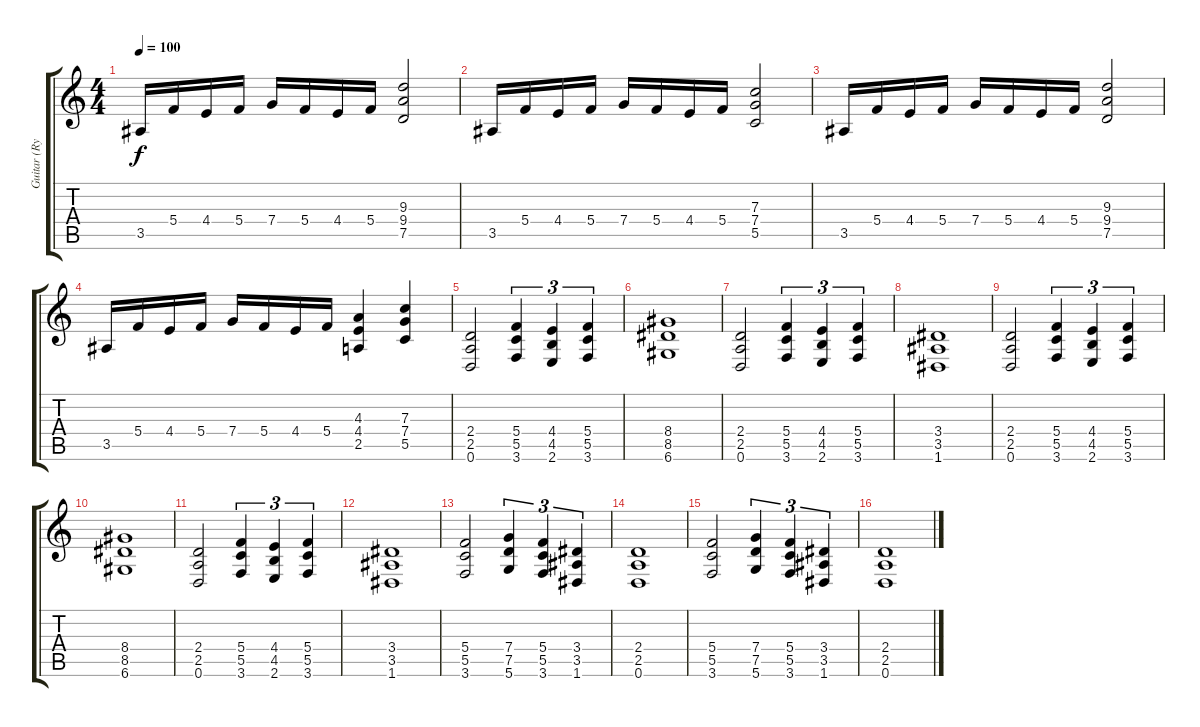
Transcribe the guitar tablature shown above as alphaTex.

\track ("Guitar (Rythm)" "Guitar (Ry") {instrument distortionguitar}
\staff {score tabs}
\tuning (D4 A3 F3 C3 G2 D2) {hide}
\ts (4 4)
\tempo 100
\clef g2
\ks c
3.5.16{dy f} 5.4.16 4.4.16 5.4.16 7.4.16 5.4.16 4.4.16 5.4.16 (9.3 9.4 7.5).2 |
3.5.16 5.4.16 4.4.16 5.4.16 7.4.16 5.4.16 4.4.16 5.4.16 (7.3 7.4 5.5).2 |
3.5.16 5.4.16 4.4.16 5.4.16 7.4.16 5.4.16 4.4.16 5.4.16 (9.3 9.4 7.5).2 |
3.5.16 5.4.16 4.4.16 5.4.16 7.4.16 5.4.16 4.4.16 5.4.16 (4.3 4.4 2.5).4 (7.3 7.4 5.5).4 |
(2.4 2.5 0.6).2 (5.4 5.5 3.6).4{tu (3 2)} (4.4 4.5 2.6).4{tu (3 2)} (5.4 5.5 3.6).4{tu (3 2)} |
(8.4 8.5 6.6).1 |
(2.4 2.5 0.6).2 (5.4 5.5 3.6).4{tu (3 2)} (4.4 4.5 2.6).4{tu (3 2)} (5.4 5.5 3.6).4{tu (3 2)} |
(3.4 3.5 1.6).1 |
(2.4 2.5 0.6).2 (5.4 5.5 3.6).4{tu (3 2)} (4.4 4.5 2.6).4{tu (3 2)} (5.4 5.5 3.6).4{tu (3 2)} |
(8.4 8.5 6.6).1 |
(2.4 2.5 0.6).2 (5.4 5.5 3.6).4{tu (3 2)} (4.4 4.5 2.6).4{tu (3 2)} (5.4 5.5 3.6).4{tu (3 2)} |
(3.4 3.5 1.6).1 |
(5.4 5.5 3.6).2 (7.4 7.5 5.6).4{tu (3 2)} (5.4 5.5 3.6).4{tu (3 2)} (3.4 3.5 1.6).4{tu (3 2)} |
(2.4 2.5 0.6).1 |
(5.4 5.5 3.6).2 (7.4 7.5 5.6).4{tu (3 2)} (5.4 5.5 3.6).4{tu (3 2)} (3.4 3.5 1.6).4{tu (3 2)} |
(2.4 2.5 0.6).1
